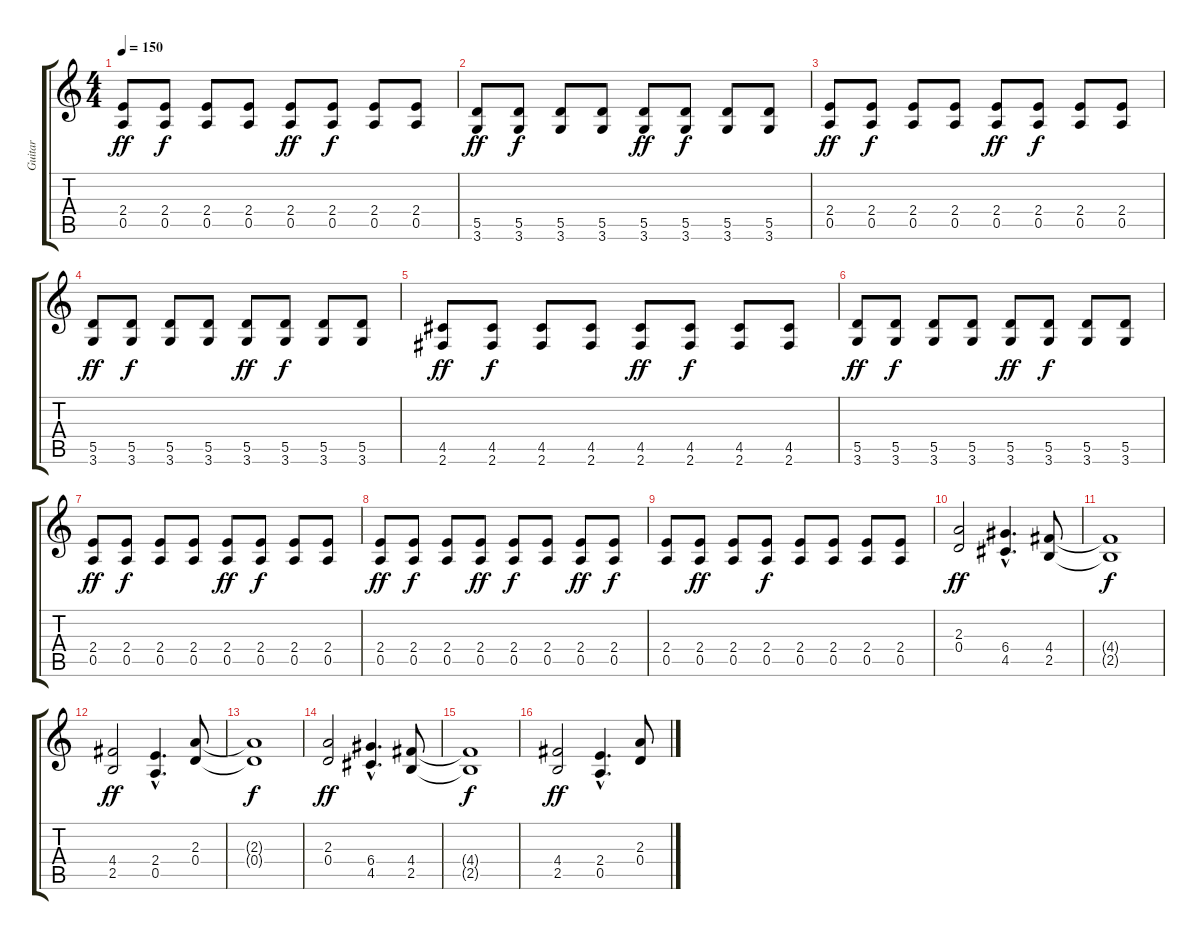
\track ("Guitar" "Guitar") {instrument distortionguitar}
\staff {score tabs}
\tuning (E4 B3 G3 D3 A2 E2) {hide}
\ts (4 4)
\tempo 150
\clef g2
\ks c
(2.4 0.5).8{dy ff} (2.4 0.5).8{dy f} (2.4 0.5).8 (2.4 0.5).8 (2.4 0.5).8{dy ff} (2.4 0.5).8{dy f} (2.4 0.5).8 (2.4 0.5).8 |
(5.5 3.6).8{dy ff} (5.5 3.6).8{dy f} (5.5 3.6).8 (5.5 3.6).8 (5.5 3.6).8{dy ff} (5.5 3.6).8{dy f} (5.5 3.6).8 (5.5 3.6).8 |
(2.4 0.5).8{dy ff} (2.4 0.5).8{dy f} (2.4 0.5).8 (2.4 0.5).8 (2.4 0.5).8{dy ff} (2.4 0.5).8{dy f} (2.4 0.5).8 (2.4 0.5).8 |
(5.5 3.6).8{dy ff} (5.5 3.6).8{dy f} (5.5 3.6).8 (5.5 3.6).8 (5.5 3.6).8{dy ff} (5.5 3.6).8{dy f} (5.5 3.6).8 (5.5 3.6).8 |
(4.5 2.6).8{dy ff} (4.5 2.6).8{dy f} (4.5 2.6).8 (4.5 2.6).8 (4.5 2.6).8{dy ff} (4.5 2.6).8{dy f} (4.5 2.6).8 (4.5 2.6).8 |
(5.5 3.6).8{dy ff} (5.5 3.6).8{dy f} (5.5 3.6).8 (5.5 3.6).8 (5.5 3.6).8{dy ff} (5.5 3.6).8{dy f} (5.5 3.6).8 (5.5 3.6).8 |
(2.4 0.5).8{dy ff} (2.4 0.5).8{dy f} (2.4 0.5).8 (2.4 0.5).8 (2.4 0.5).8{dy ff} (2.4 0.5).8{dy f} (2.4 0.5).8 (2.4 0.5).8 |
(2.4 0.5).8{dy ff} (2.4 0.5).8{dy f} (2.4 0.5).8 (2.4 0.5).8{dy ff} (2.4 0.5).8{dy f} (2.4 0.5).8 (2.4 0.5).8{dy ff} (2.4 0.5).8{dy f} |
(2.4 0.5).8 (2.4 0.5).8{dy ff} (2.4 0.5).8 (2.4 0.5).8{dy f} (2.4 0.5).8 (2.4 0.5).8 (2.4 0.5).8 (2.4 0.5).8 |
(2.3 0.4).2{dy ff} (6.4{hac} 4.5{hac}).4{d} (4.4 2.5).8 |
(4.4{t} 2.5{t}).1{dy f} |
(4.4 2.5).2{dy ff} (2.4{hac} 0.5{hac}).4{d} (2.3 0.4).8 |
(2.3{t} 0.4{t}).1{dy f} |
(2.3 0.4).2{dy ff} (6.4{hac} 4.5{hac}).4{d} (4.4 2.5).8 |
(4.4{t} 2.5{t}).1{dy f} |
(4.4 2.5).2{dy ff} (2.4{hac} 0.5{hac}).4{d} (2.3 0.4).8
